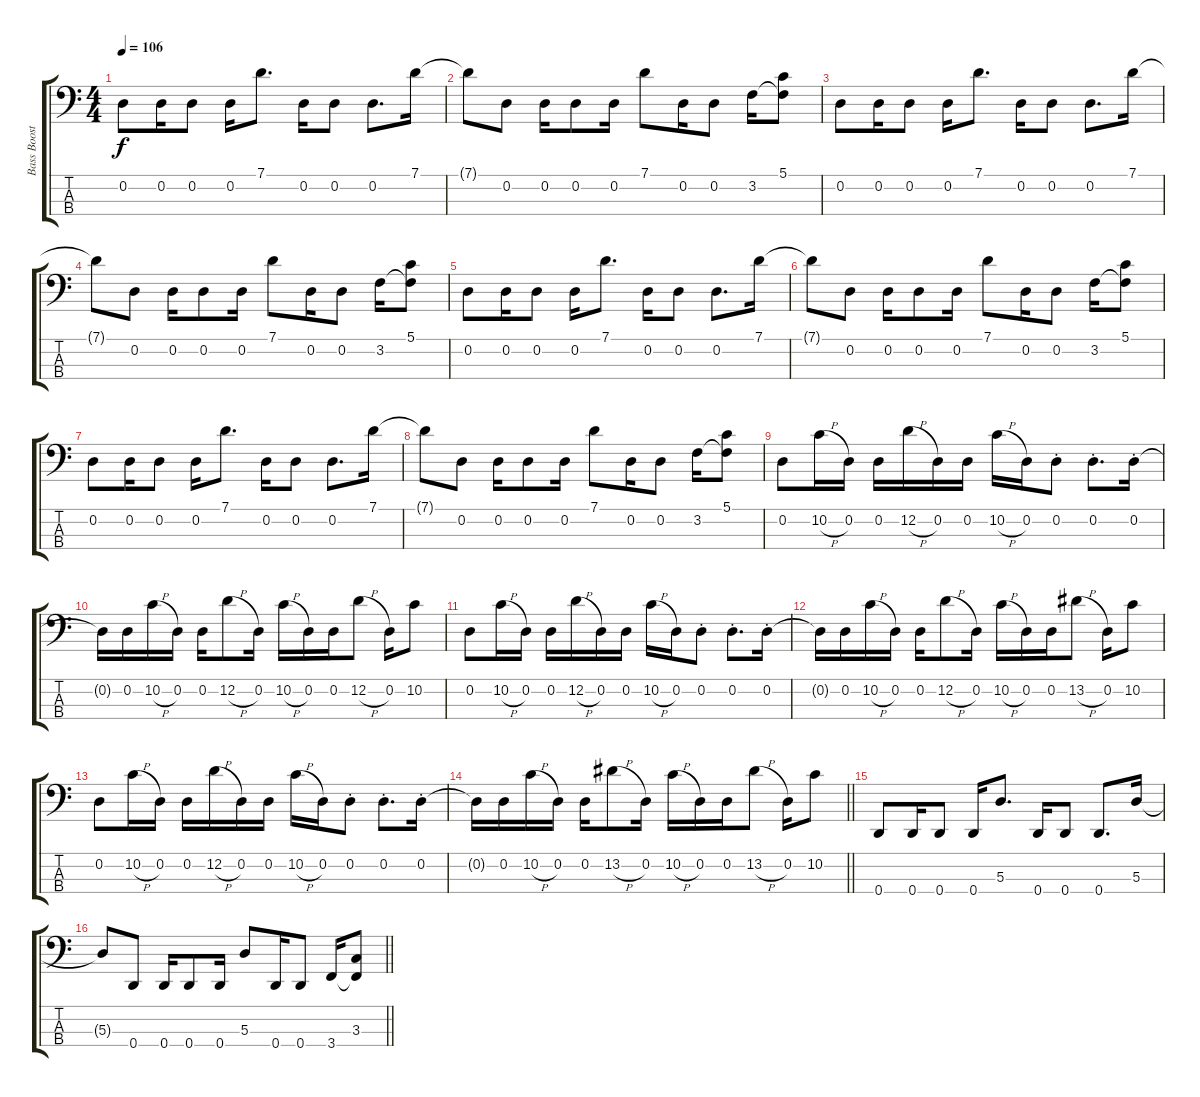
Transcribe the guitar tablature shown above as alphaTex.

\track ("Bass Boost" "Bass Boost") {instrument electricbasspick}
\staff {score tabs}
\tuning (G2 D2 A1 D1) {hide}
\ts (4 4)
\tempo 106
\clef f4
\ks c
0.2.8{dy f} 0.2.16 0.2.8 0.2.16 7.1.8{d} 0.2.16 0.2.8 0.2.8{d} 7.1.16 |
7.1{t}.8 0.2.8 0.2.16 0.2.8 0.2.16 7.1.8 0.2.16 0.2.8 3.2.16 (5.1 3.2{t}).8 |
0.2.8 0.2.16 0.2.8 0.2.16 7.1.8{d} 0.2.16 0.2.8 0.2.8{d} 7.1.16 |
7.1{t}.8 0.2.8 0.2.16 0.2.8 0.2.16 7.1.8 0.2.16 0.2.8 3.2.16 (5.1 3.2{t}).8 |
0.2.8 0.2.16 0.2.8 0.2.16 7.1.8{d} 0.2.16 0.2.8 0.2.8{d} 7.1.16 |
7.1{t}.8 0.2.8 0.2.16 0.2.8 0.2.16 7.1.8 0.2.16 0.2.8 3.2.16 (5.1 3.2{t}).8 |
0.2.8 0.2.16 0.2.8 0.2.16 7.1.8{d} 0.2.16 0.2.8 0.2.8{d} 7.1.16 |
7.1{t}.8 0.2.8 0.2.16 0.2.8 0.2.16 7.1.8 0.2.16 0.2.8 3.2.16 (5.1 3.2{t}).8 |
0.2.8 10.2{h}.16 0.2.16 0.2.16 12.2{h}.16 0.2.16 0.2.16 10.2{h}.16 0.2.16 0.2{st}.8 0.2{st}.8{d} 0.2{st}.16 |
0.2{t}.16 0.2.16 10.2{h}.16 0.2.16 0.2.16 12.2{h}.8 0.2.16 10.2{h}.16 0.2.16 0.2.16 12.2{h}.8 0.2.16 10.2.8 |
0.2.8 10.2{h}.16 0.2.16 0.2.16 12.2{h}.16 0.2.16 0.2.16 10.2{h}.16 0.2.16 0.2{st}.8 0.2{st}.8{d} 0.2{st}.16 |
0.2{t}.16 0.2.16 10.2{h}.16 0.2.16 0.2.16 12.2{h}.8 0.2.16 10.2{h}.16 0.2.16 0.2.16 13.2{h}.8 0.2.16 10.2.8 |
0.2.8 10.2{h}.16 0.2.16 0.2.16 12.2{h}.16 0.2.16 0.2.16 10.2{h}.16 0.2.16 0.2{st}.8 0.2{st}.8{d} 0.2{st}.16 |
\barLineRight lightlight
0.2{t}.16 0.2.16 10.2{h}.16 0.2.16 0.2.16 13.2{h}.8 0.2.16 10.2{h}.16 0.2.16 0.2.16 13.2{h}.8 0.2.16 10.2.8 |
0.4.8 0.4.16 0.4.8 0.4.16 5.3.8{d} 0.4.16 0.4.8 0.4.8{d} 5.3.16 |
\barLineRight lightlight
5.3{t}.8 0.4.8 0.4.16 0.4.8 0.4.16 5.3.8 0.4.16 0.4.8 3.4.16 (3.3 3.4{t}).8
